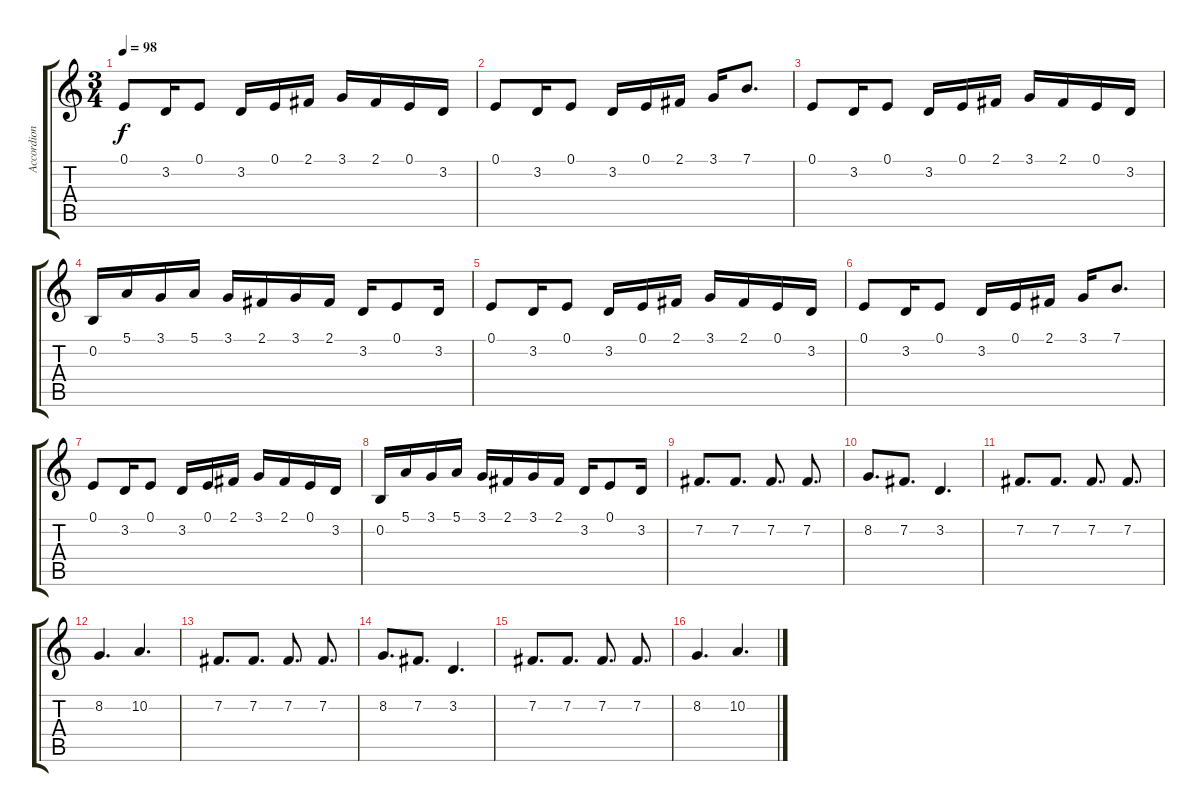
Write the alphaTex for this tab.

\track ("Accordion or Bagpipe" "Accordion ") {instrument accordion}
\staff {score tabs}
\tuning (E4 B3 G3 D3 A2 E2) {hide}
\ts (3 4)
\tempo 98
\clef g2
\ks c
0.1.8{dy f} 3.2.16 0.1.8 3.2.16 0.1.16 2.1.16 3.1.16 2.1.16 0.1.16 3.2.16 |
0.1.8 3.2.16 0.1.8 3.2.16 0.1.16 2.1.16 3.1.16 7.1.8{d} |
0.1.8 3.2.16 0.1.8 3.2.16 0.1.16 2.1.16 3.1.16 2.1.16 0.1.16 3.2.16 |
0.2.16 5.1.16 3.1.16 5.1.16 3.1.16 2.1.16 3.1.16 2.1.16 3.2.16 0.1.8 3.2.16 |
0.1.8 3.2.16 0.1.8 3.2.16 0.1.16 2.1.16 3.1.16 2.1.16 0.1.16 3.2.16 |
0.1.8 3.2.16 0.1.8 3.2.16 0.1.16 2.1.16 3.1.16 7.1.8{d} |
0.1.8 3.2.16 0.1.8 3.2.16 0.1.16 2.1.16 3.1.16 2.1.16 0.1.16 3.2.16 |
0.2.16 5.1.16 3.1.16 5.1.16 3.1.16 2.1.16 3.1.16 2.1.16 3.2.16 0.1.8 3.2.16 |
7.2.8{d} 7.2.8{d} 7.2.8{d} 7.2.8{d} |
8.2.8{d} 7.2.8{d} 3.2.4{d} |
7.2.8{d} 7.2.8{d} 7.2.8{d} 7.2.8{d} |
8.2.4{d} 10.2.4{d} |
7.2.8{d} 7.2.8{d} 7.2.8{d} 7.2.8{d} |
8.2.8{d} 7.2.8{d} 3.2.4{d} |
7.2.8{d} 7.2.8{d} 7.2.8{d} 7.2.8{d} |
8.2.4{d} 10.2.4{d}
